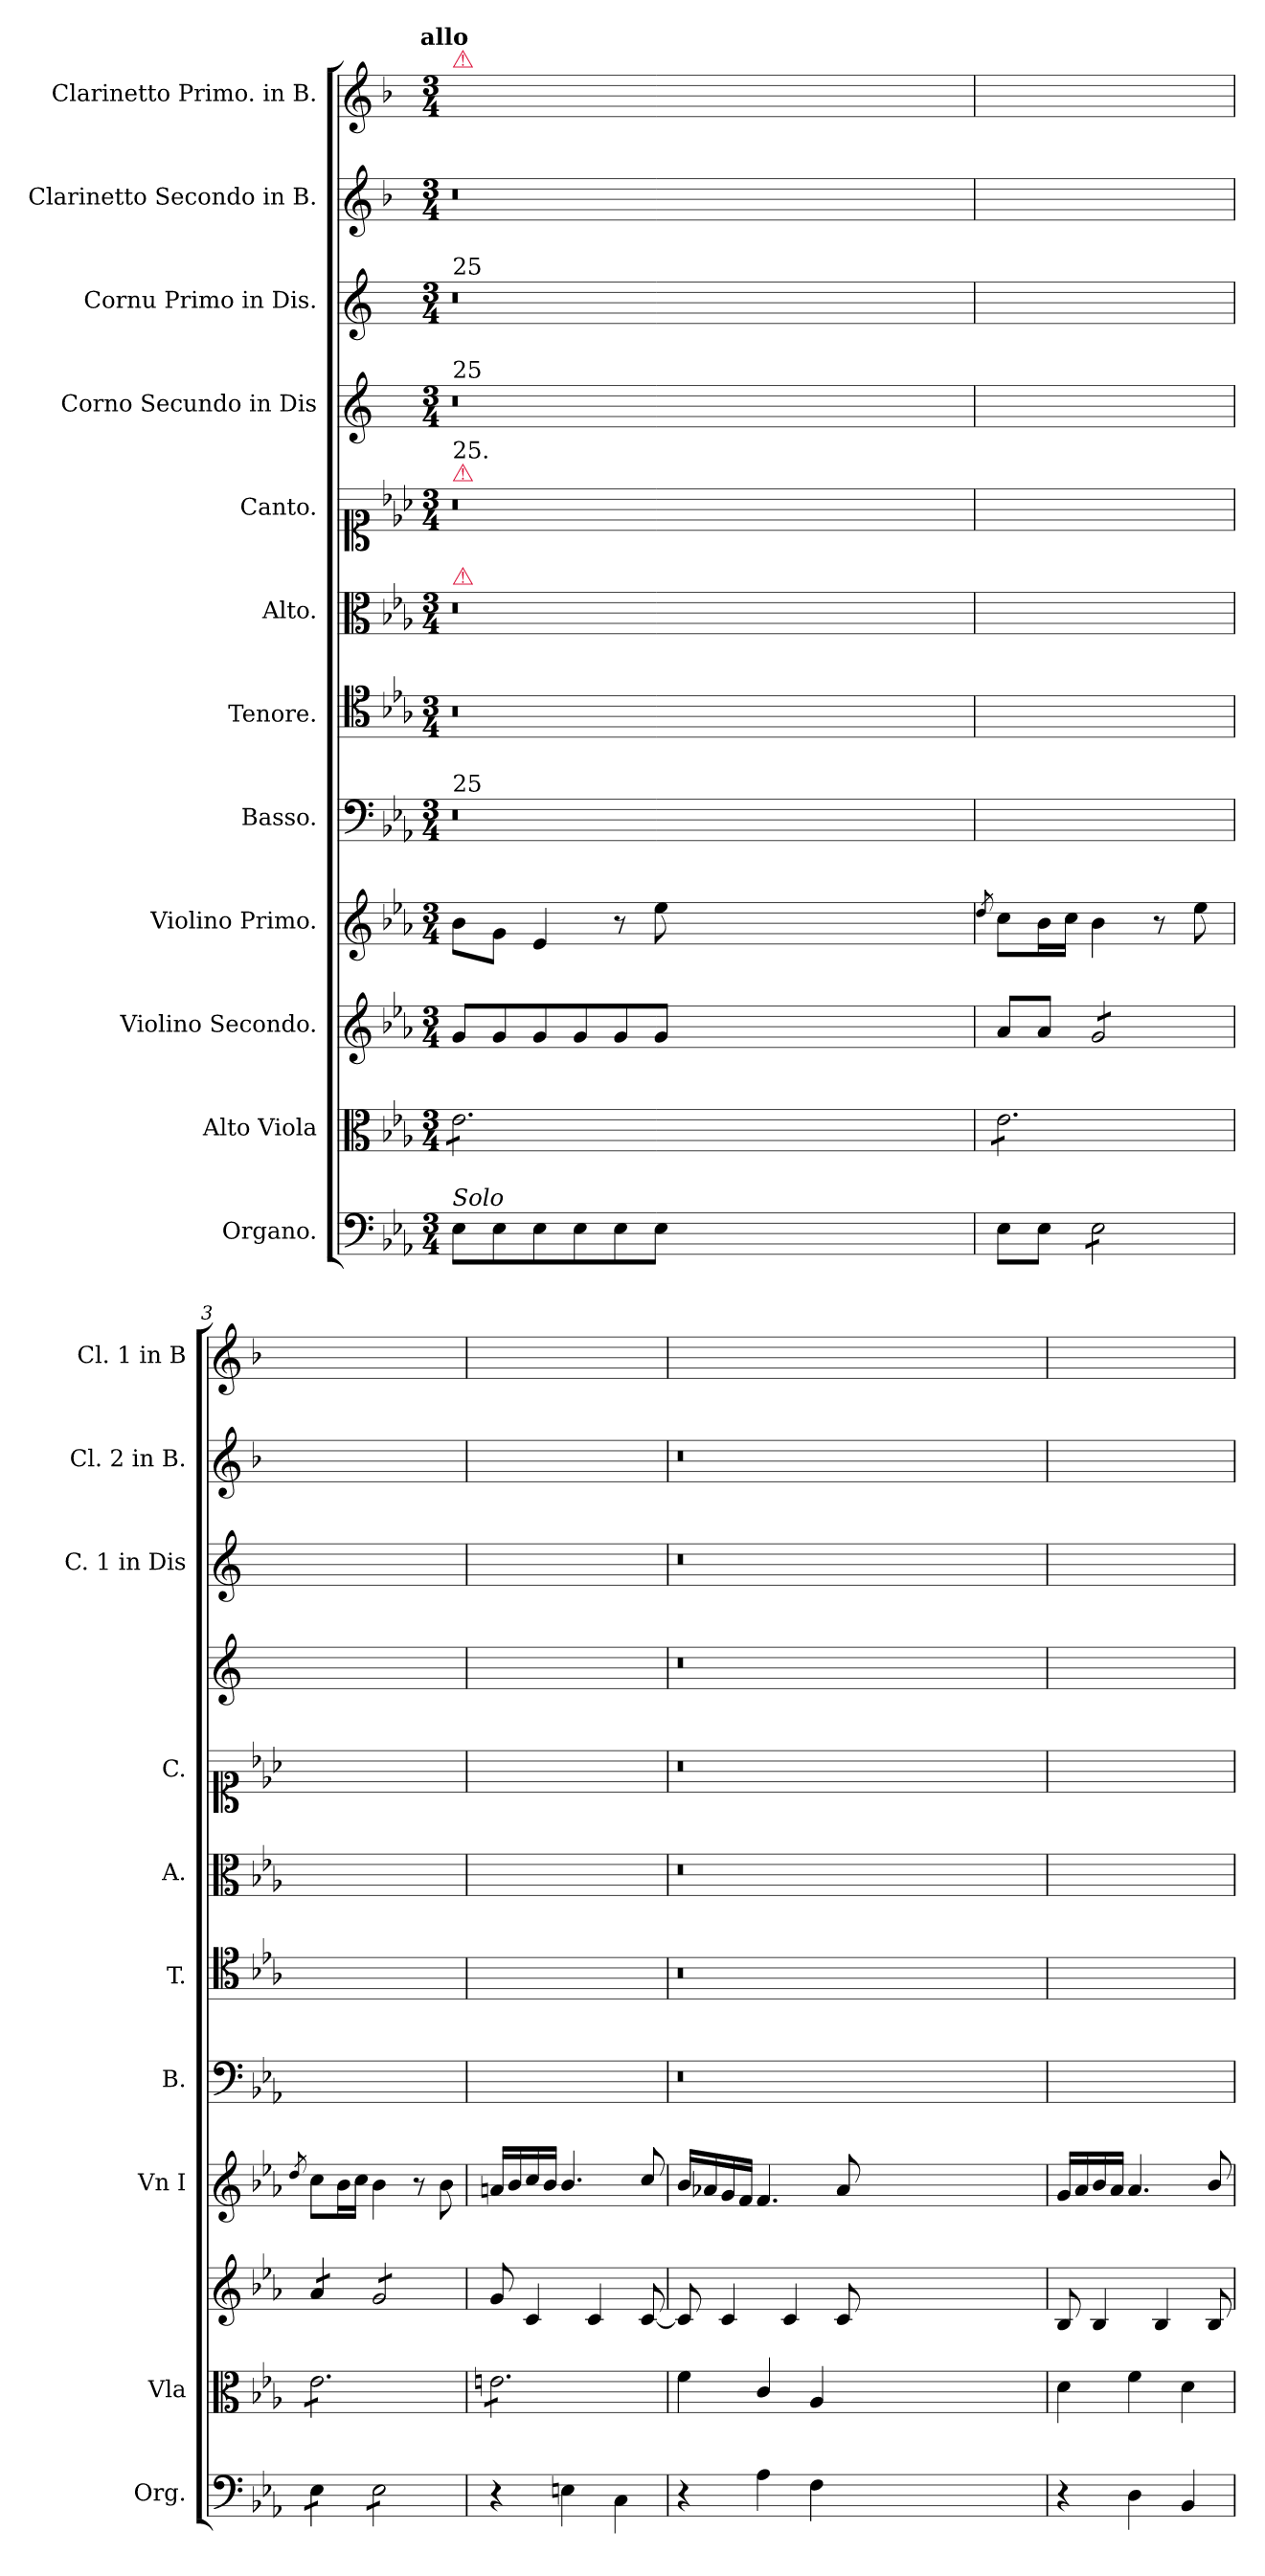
**kern	**kern	**kern	**kern	**kern	**kern	**kern	**kern	**kern	**kern	**kern	**kern
*part12	*part11	*part10	*part9	*part8	*part7	*part6	*part5	*part4	*part3	*part2	*part1
*staff12	*staff11	*staff10	*staff9	*staff8	*staff7	*staff6	*staff5	*staff4	*staff3	*staff2	*staff1
*I"Organo.	*I"Alto Viola	*I"Violino Secondo.	*I"Violino Primo.	*I"Basso.	*I"Tenore.	*I"Alto.	*I"Canto.	*I"Corno Secundo in Dis	*I"Cornu Primo in Dis.	*I"Clarinetto Secondo in B.	*I"Clarinetto Primo. in B.
*I'Org.	*I'Vla	*	*I'Vn I	*I'B.	*I'T.	*I'A.	*I'C.	*	*I'C. 1 in Dis	*I'Cl. 2 in B.	*I'Cl. 1 in B
*clefF4	*clefC3	*clefG2	*clefG2	*clefF4	*clefC4	*clefC3	*clefC1	*clefG2	*clefG2	*clefG2	*clefG2
*	*	*	*	*	*	*	*	*ITrd-2c-3	*ITrd5c9	*ITrd1c2	*ITrd1c2
*k[b-e-a-]	*k[b-e-a-]	*k[b-e-a-]	*k[b-e-a-]	*k[b-e-a-]	*k[b-e-a-]	*k[b-e-a-]	*k[b-e-a-]	*k[b-e-a-]	*k[b-e-a-]	*k[b-e-a-]	*k[b-e-a-]
*E-:	*E-:	*E-:	*E-:	*E-:	*E-:	*E-:	*E-:	*E-:	*E-:	*E-:	*E-:
!!LO:TX:omd:t=allo
*M3/4	*M3/4	*M3/4	*M3/4	*M3/4	*M3/4	*M3/4	*M3/4	*M3/4	*M3/4	*M3/4	*M3/4
=1	=1	=1	=1	=1	=1	=1	=1	=1	=1	=1	=1
!	!	!	!	!	!	!	!	!	!	!	!LO:TX:a:color=crimson:t=⚠
!	!	!	!	!	!	!	!	!	!LO:TX:a:t=25	!	!
!	!	!	!	!	!	!	!	!LO:TX:a:t=25	!	!	!
!	!	!	!	!	!	!	!LO:TX:a:color=crimson:t=⚠	!	!	!	!
!	!	!	!	!	!	!	!LO:TX:a:t=25.	!	!	!	!
!	!	!	!	!	!	!LO:TX:a:color=crimson:t=⚠	!	!	!	!	!
!	!	!	!	!LO:TX:a:t=25	!	!	!	!	!	!	!
!	!LO:TX:a:color=crimson:t=⚠	!	!	!	!	!	!	!	!	!	!
!LO:TX:a:i:t=Solo	!	!	!	!	!	!	!	!	!	!	!
*	*tremolo	*	*	*	*	*	*	*	*	*	*
8E-\L	8e-\L	8g/L	8b-\L	0.r	0.r	0.r	0.r	0.r	0.r	0.r	2.ryy
8E-\	8e-\	8g/	8g\J	.	.	.	.	.	.	.	.
8E-\	8e-\	8g/	4e-/	.	.	.	.	.	.	.	.
8E-\	8e-\	8g/	.	.	.	.	.	.	.	.	.
8E-\	8e-\	8g/	8r	.	.	.	.	.	.	.	.
8E-\J	8e-\J	8g/J	8ee-\	.	.	.	.	.	.	.	.
0ryy	0ryy	0ryy	0ryy	.	.	.	.	.	.	.	0ryy
4ryy	4ryy	4ryy	4ryy	.	.	.	.	.	.	.	4ryy
=2	=2	=2	=2	=2	=2	=2	=2	=2	=2	=2	=2
.	.	.	8qdd/	.	.	.	.	.	.	.	.
8E-\L	8e-\L	8a-/L	8cc\L	2.ryy	2.ryy	2.ryy	2.ryy	2.ryy	2.ryy	2.ryy	2.ryy
8E-\J	8e-\	8a-/J	16b-\L	.	.	.	.	.	.	.	.
.	.	.	16cc\JJ	.	.	.	.	.	.	.	.
*tremolo	*	*	*	*	*	*	*	*	*	*	*
*	*	*tremolo	*	*	*	*	*	*	*	*	*
8E-\L	8e-\	8g/L	4b-\	.	.	.	.	.	.	.	.
8E-\	8e-\	8g/	.	.	.	.	.	.	.	.	.
8E-\	8e-\	8g/	8r	.	.	.	.	.	.	.	.
8E-\J	8e-\J	8g/J	8ee-\	.	.	.	.	.	.	.	.
=3	=3	=3	=3	=3	=3	=3	=3	=3	=3	=3	=3
.	.	.	8qdd/	.	.	.	.	.	.	.	.
8E-\L	8e-\L	8a-/L	8cc\L	2.ryy	2.ryy	2.ryy	2.ryy	2.ryy	2.ryy	2.ryy	2.ryy
8E-\J	8e-\	8a-/J	16b-\L	.	.	.	.	.	.	.	.
.	.	.	16cc\JJ	.	.	.	.	.	.	.	.
8E-\L	8e-\	8g/L	4b-\	.	.	.	.	.	.	.	.
8E-\	8e-\	8g/	.	.	.	.	.	.	.	.	.
8E-\	8e-\	8g/	8r	.	.	.	.	.	.	.	.
8E-\J	8e-\J	8g/J	8b-\	.	.	.	.	.	.	.	.
*	*	*Xtremolo	*	*	*	*	*	*	*	*	*
*Xtremolo	*	*	*	*	*	*	*	*	*	*	*
=4	=4	=4	=4	=4	=4	=4	=4	=4	=4	=4	=4
4r	8en\L	8g/	16an/LL	2.ryy	2.ryy	2.ryy	2.ryy	2.ryy	2.ryy	2.ryy	2.ryy
.	.	.	16b-/	.	.	.	.	.	.	.	.
.	8en\	4c/	16cc/	.	.	.	.	.	.	.	.
.	.	.	16b-/JJ	.	.	.	.	.	.	.	.
4En\	8en\	.	4.b-/	.	.	.	.	.	.	.	.
.	8en\	4c/	.	.	.	.	.	.	.	.	.
4C\	8en\	.	.	.	.	.	.	.	.	.	.
.	8en\J	[8c/	8cc/	.	.	.	.	.	.	.	.
*	*Xtremolo	*	*	*	*	*	*	*	*	*	*
=5	=5	=5	=5	=5	=5	=5	=5	=5	=5	=5	=5
4r	4f\	8c/]	16b-/LL	0.r	0.r	0.r	0.r	0.r	0.r	0.r	2.ryy
.	.	.	16a-X/	.	.	.	.	.	.	.	.
.	.	4c/	16g/	.	.	.	.	.	.	.	.
.	.	.	16f/JJ	.	.	.	.	.	.	.	.
4A-\	4c/	.	4.f/	.	.	.	.	.	.	.	.
.	.	4c/	.	.	.	.	.	.	.	.	.
4F\	4A-/	.	.	.	.	.	.	.	.	.	.
.	.	8c/	8a-/	.	.	.	.	.	.	.	.
0ryy	0ryy	0ryy	0ryy	.	.	.	.	.	.	.	0ryy
4ryy	4ryy	4ryy	4ryy	.	.	.	.	.	.	.	4ryy
=6	=6	=6	=6	=6	=6	=6	=6	=6	=6	=6	=6
4r	4d\	8B-/	16g/LL	2.ryy	2.ryy	2.ryy	2.ryy	2.ryy	2.ryy	2.ryy	2.ryy
.	.	.	16a-/	.	.	.	.	.	.	.	.
.	.	4B-/	16b-/	.	.	.	.	.	.	.	.
.	.	.	16a-/JJ	.	.	.	.	.	.	.	.
4D\	4f\	.	4.a-/	.	.	.	.	.	.	.	.
.	.	4B-/	.	.	.	.	.	.	.	.	.
4BB-/	4d\	.	.	.	.	.	.	.	.	.	.
.	.	8B-/	8b-/	.	.	.	.	.	.	.	.
=	=	=	=	=	=	=	=	=	=	=	=
*-	*-	*-	*-	*-	*-	*-	*-	*-	*-	*-	*-
